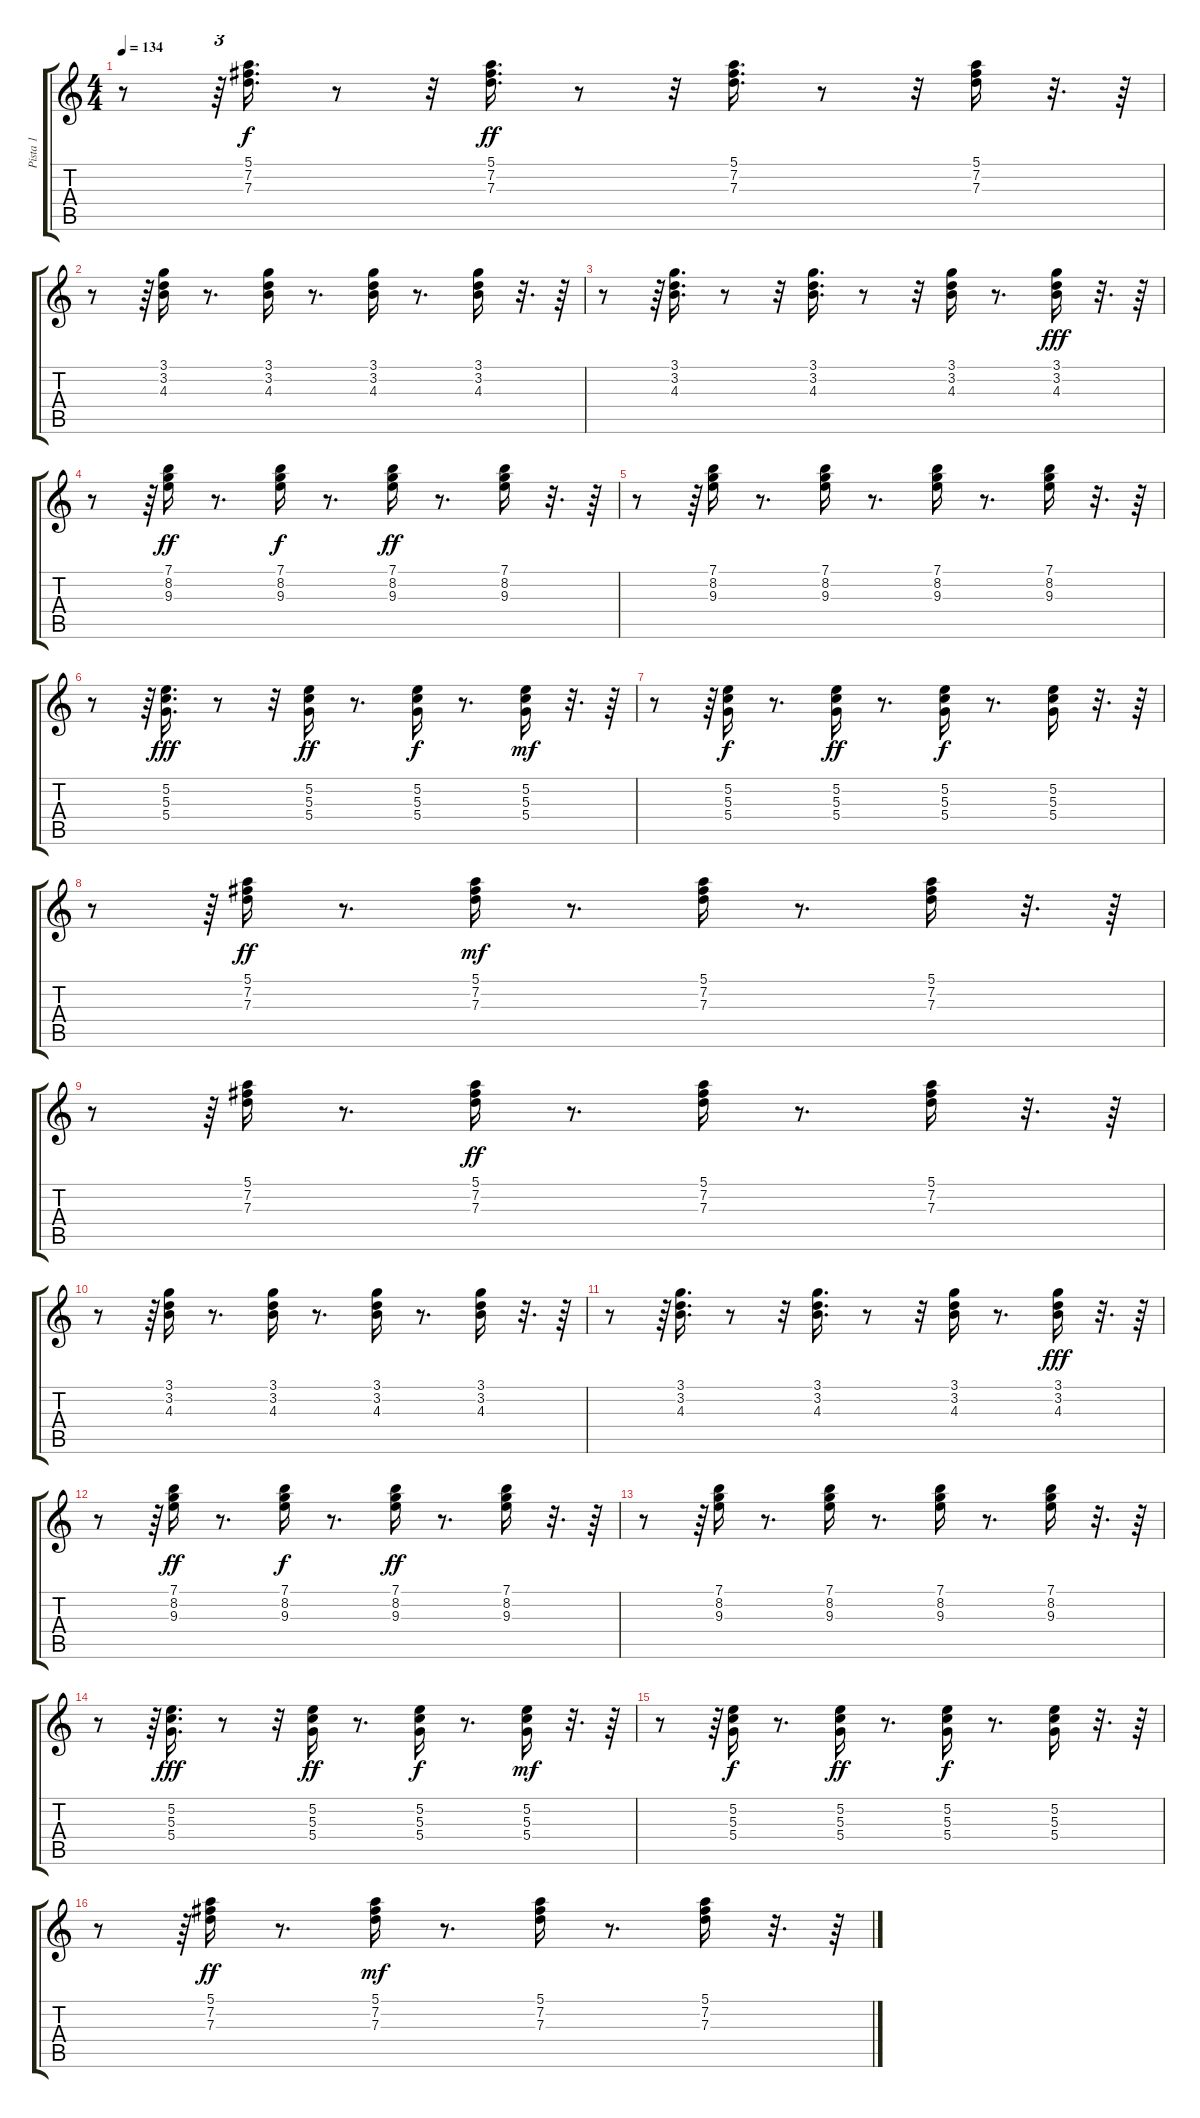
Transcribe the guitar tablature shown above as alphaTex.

\track ("Pista 1" "Pista 1") {instrument electricguitarclean}
\staff {score tabs}
\tuning (E4 B3 G3 D3 A2 E2) {hide}
\ts (4 4)
\tempo 134
\clef g2
\ks c
r.8{dy ff} r.64{tu (3 2)} (5.1 7.2 7.3).16{d dy f} r.8 r.32 (5.1 7.2 7.3).16{d dy ff} r.8 r.32 (5.1 7.2 7.3).16{d} r.8 r.32 (5.1 7.2 7.3).16 r.32{d} r.64 |
r.8 r.64{tu (3 2)} (3.1 3.2 4.3).16 r.8{d} (3.1 3.2 4.3).16 r.8{d} (3.1 3.2 4.3).16 r.8{d} (3.1 3.2 4.3).16 r.32{d} r.64 |
r.8 r.64{tu (3 2)} (3.1 3.2 4.3).16{d} r.8 r.32 (3.1 3.2 4.3).16{d} r.8 r.32 (3.1 3.2 4.3).16 r.8{d} (3.1 3.2 4.3).16{dy fff} r.32{d} r.64 |
r.8 r.64{tu (3 2)} (7.1 8.2 9.3).16{dy ff} r.8{d} (7.1 8.2 9.3).16{dy f} r.8{d} (7.1 8.2 9.3).16{dy ff} r.8{d} (7.1 8.2 9.3).16 r.32{d} r.64 |
r.8 r.64{tu (3 2)} (7.1 8.2 9.3).16 r.8{d} (7.1 8.2 9.3).16 r.8{d} (7.1 8.2 9.3).16 r.8{d} (7.1 8.2 9.3).16 r.32{d} r.64 |
r.8 r.64{tu (3 2)} (5.2 5.3 5.4).16{d dy fff} r.8 r.32 (5.2 5.3 5.4).16{dy ff} r.8{d} (5.2 5.3 5.4).16{dy f} r.8{d} (5.2 5.3 5.4).16{dy mf} r.32{d} r.64 |
r.8 r.64{tu (3 2)} (5.2 5.3 5.4).16{dy f} r.8{d} (5.2 5.3 5.4).16{dy ff} r.8{d} (5.2 5.3 5.4).16{dy f} r.8{d} (5.2 5.3 5.4).16 r.32{d} r.64 |
r.8 r.64{tu (3 2)} (5.1 7.2 7.3).16{dy ff} r.8{d} (5.1 7.2 7.3).16{dy mf} r.8{d} (5.1 7.2 7.3).16 r.8{d} (5.1 7.2 7.3).16 r.32{d} r.64 |
r.8 r.64{tu (3 2)} (5.1 7.2 7.3).16 r.8{d} (5.1 7.2 7.3).16{dy ff} r.8{d} (5.1 7.2 7.3).16 r.8{d} (5.1 7.2 7.3).16 r.32{d} r.64 |
r.8 r.64{tu (3 2)} (3.1 3.2 4.3).16 r.8{d} (3.1 3.2 4.3).16 r.8{d} (3.1 3.2 4.3).16 r.8{d} (3.1 3.2 4.3).16 r.32{d} r.64 |
r.8 r.64{tu (3 2)} (3.1 3.2 4.3).16{d} r.8 r.32 (3.1 3.2 4.3).16{d} r.8 r.32 (3.1 3.2 4.3).16 r.8{d} (3.1 3.2 4.3).16{dy fff} r.32{d} r.64 |
r.8 r.64{tu (3 2)} (7.1 8.2 9.3).16{dy ff} r.8{d} (7.1 8.2 9.3).16{dy f} r.8{d} (7.1 8.2 9.3).16{dy ff} r.8{d} (7.1 8.2 9.3).16 r.32{d} r.64 |
r.8 r.64{tu (3 2)} (7.1 8.2 9.3).16 r.8{d} (7.1 8.2 9.3).16 r.8{d} (7.1 8.2 9.3).16 r.8{d} (7.1 8.2 9.3).16 r.32{d} r.64 |
r.8 r.64{tu (3 2)} (5.2 5.3 5.4).16{d dy fff} r.8 r.32 (5.2 5.3 5.4).16{dy ff} r.8{d} (5.2 5.3 5.4).16{dy f} r.8{d} (5.2 5.3 5.4).16{dy mf} r.32{d} r.64 |
r.8 r.64{tu (3 2)} (5.2 5.3 5.4).16{dy f} r.8{d} (5.2 5.3 5.4).16{dy ff} r.8{d} (5.2 5.3 5.4).16{dy f} r.8{d} (5.2 5.3 5.4).16 r.32{d} r.64 |
r.8 r.64{tu (3 2)} (5.1 7.2 7.3).16{dy ff} r.8{d} (5.1 7.2 7.3).16{dy mf} r.8{d} (5.1 7.2 7.3).16 r.8{d} (5.1 7.2 7.3).16 r.32{d} r.64
